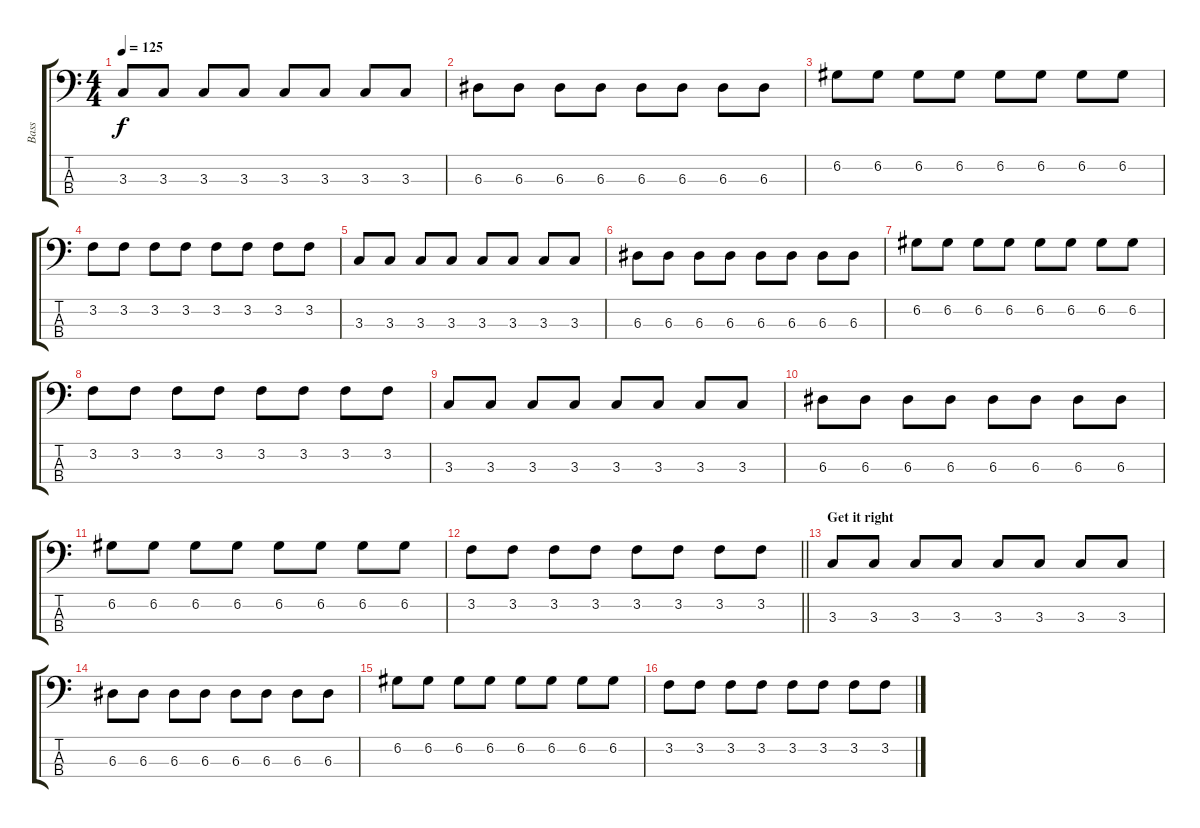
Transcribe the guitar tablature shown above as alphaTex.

\track ("Bass" "Bass") {instrument electricbassfinger}
\staff {score tabs}
\tuning (G2 D2 A1 E1) {hide}
\ts (4 4)
\tempo 125
\clef f4
\ks c
3.3.8{dy f} 3.3.8 3.3.8 3.3.8 3.3.8 3.3.8 3.3.8 3.3.8 |
6.3.8 6.3.8 6.3.8 6.3.8 6.3.8 6.3.8 6.3.8 6.3.8 |
6.2.8 6.2.8 6.2.8 6.2.8 6.2.8 6.2.8 6.2.8 6.2.8 |
3.2.8 3.2.8 3.2.8 3.2.8 3.2.8 3.2.8 3.2.8 3.2.8 |
3.3.8 3.3.8 3.3.8 3.3.8 3.3.8 3.3.8 3.3.8 3.3.8 |
6.3.8 6.3.8 6.3.8 6.3.8 6.3.8 6.3.8 6.3.8 6.3.8 |
6.2.8 6.2.8 6.2.8 6.2.8 6.2.8 6.2.8 6.2.8 6.2.8 |
3.2.8 3.2.8 3.2.8 3.2.8 3.2.8 3.2.8 3.2.8 3.2.8 |
3.3.8 3.3.8 3.3.8 3.3.8 3.3.8 3.3.8 3.3.8 3.3.8 |
6.3.8 6.3.8 6.3.8 6.3.8 6.3.8 6.3.8 6.3.8 6.3.8 |
6.2.8 6.2.8 6.2.8 6.2.8 6.2.8 6.2.8 6.2.8 6.2.8 |
\barLineRight lightlight
3.2.8 3.2.8 3.2.8 3.2.8 3.2.8 3.2.8 3.2.8 3.2.8 |
\section ("" "Get it right")
3.3.8 3.3.8 3.3.8 3.3.8 3.3.8 3.3.8 3.3.8 3.3.8 |
6.3.8 6.3.8 6.3.8 6.3.8 6.3.8 6.3.8 6.3.8 6.3.8 |
6.2.8 6.2.8 6.2.8 6.2.8 6.2.8 6.2.8 6.2.8 6.2.8 |
3.2.8 3.2.8 3.2.8 3.2.8 3.2.8 3.2.8 3.2.8 3.2.8
